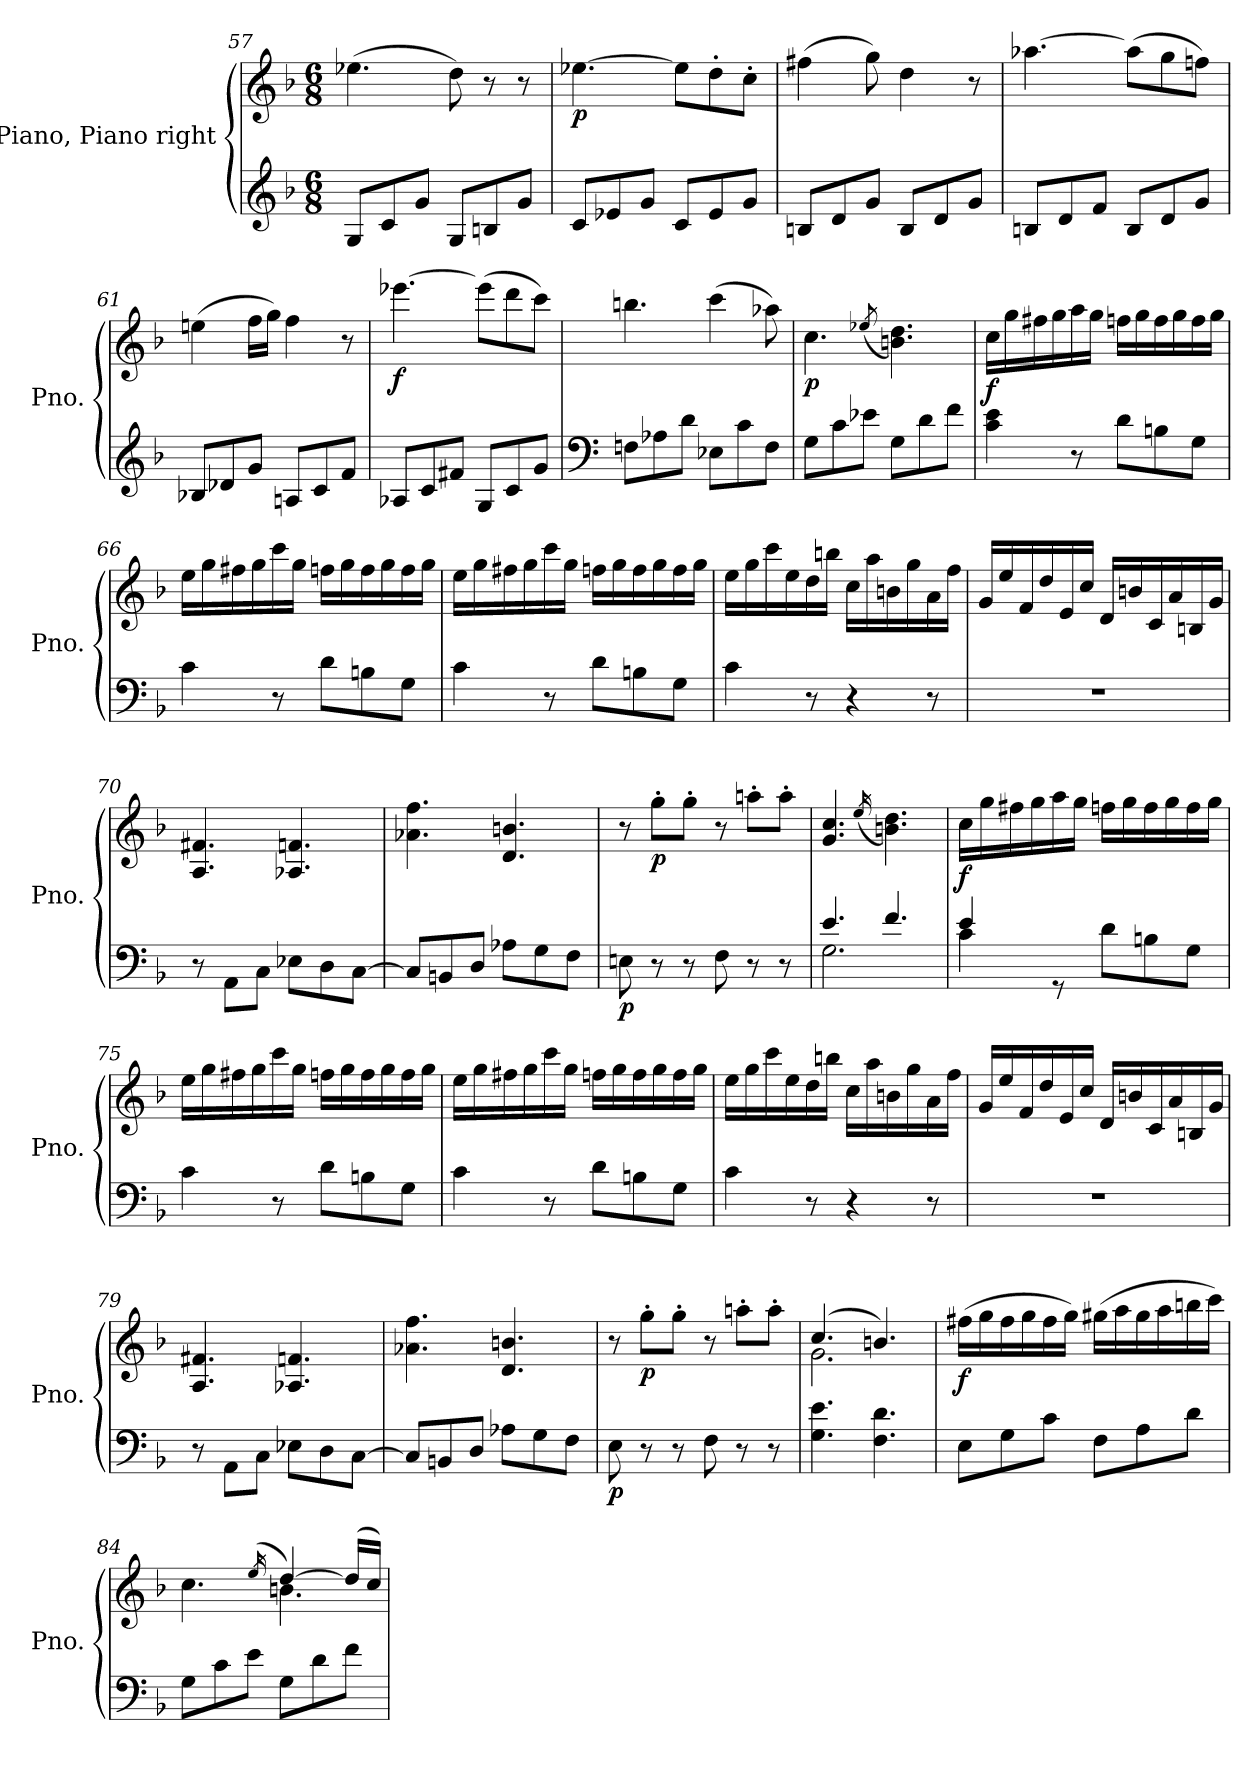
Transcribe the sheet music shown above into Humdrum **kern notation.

**kern	**kern	**dynam
*part1	*part1	*part1
*staff2	*staff1	*staff1/2
*I"Piano, Piano right	*	*
*I'Pno.	*	*
*clefG2	*clefG2	*
*k[b-]	*k[b-]	*
*M6/8	*M6/8	*
=57	=57	=57
8G/L	(>4.ee-X\	.
8c/	.	.
8g/J	.	.
8G/L	8dd\)	.
8Bn/	8r	.
8g/J	8r	.
=58	=58	=58
!	!	!LO:DY:b
8c/L	[4.ee-X\	p
8e-X/	.	.
8g/J	.	.
8c/L	8ee-\L]	.
8e-/	8dd'\	.
8g/J	8cc'\J	.
=59	=59	=59
8Bn/L	(>4ff#X\	.
8d/	.	.
8g/J	8gg\)	.
8B/L	4dd\	.
8d/	.	.
8g/J	8r	.
=60	=60	=60
8Bn/L	[4.aa-X\	.
8d/	.	.
8f/J	.	.
8B/L	(>8aa-\L]	.
8d/	8gg\	.
8g/J	8ffn\J)	.
=61	=61	=61
8B-X/L	(>4een\	.
8d-X/	.	.
8g/J	16ff\LL	.
.	16gg\JJ)	.
8An/L	4ff\	.
8c/	.	.
8f/J	8r	.
=62	=62	=62
!	!	!LO:DY:b
8A-X/L	[4.eee-X\	f
8c/	.	.
8f#X/J	.	.
8G/L	(>8eee-\L]	.
8c/	8ddd\	.
8g/J	8ccc\J)	.
=63	=63	=63
*clefF4	*	*
8Fn\L	4.bbn\	.
8A-X\	.	.
8d\J	.	.
8E-X\L	(>4ccc\	.
8c\	.	.
8F\J	8aa-X\)	.
=64	=64	=64
!	!	!LO:DY:b
8G\L	4.cc\	p
8c\	.	.
8e-X\J	.	.
.	(>8qee-X/	.
8G\L	4.bn\ 4.dd\)	.
8d\	.	.
8f\J	.	.
=65	=65	=65
!	!	!LO:DY:b
4c\ 4e\	16cc\LL	f
.	16gg\	.
.	16ff#X\	.
.	16gg\	.
8r	16aa\	.
.	16gg\JJ	.
8d\L	16ffn\LL	.
.	16gg\	.
8Bn\	16ff\	.
.	16gg\	.
8G\J	16ff\	.
.	16gg\JJ	.
=66	=66	=66
4c\	16ee\LL	.
.	16gg\	.
.	16ff#X\	.
.	16gg\	.
8r	16ccc\	.
.	16gg\JJ	.
8d\L	16ffn\LL	.
.	16gg\	.
8Bn\	16ff\	.
.	16gg\	.
8G\J	16ff\	.
.	16gg\JJ	.
=67	=67	=67
4c\	16ee\LL	.
.	16gg\	.
.	16ff#X\	.
.	16gg\	.
8r	16ccc\	.
.	16gg\JJ	.
8d\L	16ffn\LL	.
.	16gg\	.
8Bn\	16ff\	.
.	16gg\	.
8G\J	16ff\	.
.	16gg\JJ	.
=68	=68	=68
4c\	16ee\LL	.
.	16gg\	.
.	16ccc\	.
.	16ee\	.
8r	16dd\	.
.	16bbn\JJ	.
4r	16cc\LL	.
.	16aa\	.
.	16bn\	.
.	16gg\	.
8r	16a\	.
.	16ff\JJ	.
=69	=69	=69
2.r	16g/LL	.
.	16ee/	.
.	16f/	.
.	16dd/	.
.	16e/	.
.	16cc/JJ	.
.	16d/LL	.
.	16bn/	.
.	16c/	.
.	16a/	.
.	16Bn/	.
.	16g/JJ	.
=70	=70	=70
8r	4.A/ 4.f#X/	.
8AA\L	.	.
8C\J	.	.
8E-X\L	4.A-X/ 4.fn/	.
8D\	.	.
[8C\J	.	.
=71	=71	=71
8C/L]	4.a-X\ 4.ff\	.
8BBn/	.	.
8D/J	.	.
8A-X\L	4.d/ 4.bn/	.
8G\	.	.
8F\J	.	.
=72	=72	=72
!	!	!LO:DY:b=2
8En\	8r	p
!	!	!LO:DY:b
8r	8gg'\L	p
8r	8gg'\J	.
8F\	8r	.
8r	8aan'\L	.
8r	8aa'\J	.
=73	=73	=73
*^	*	*
4.e/	2.G\	4.g/ 4.cc/	.
.	.	(>16qee/	.
4.f/	.	4.bn\ 4.dd\)	.
=74	=74	=74	=74
!	!	!	!LO:DY:b
4e/	4c\	16cc\LL	f
.	.	16gg\	.
.	.	16ff#X\	.
.	.	16gg\	.
8rGG	2ryy	16aa\	.
.	.	16gg\JJ	.
8d\L	.	16ffn\LL	.
.	.	16gg\	.
8Bn\	.	16ff\	.
.	.	16gg\	.
8G\J	.	16ff\	.
.	.	16gg\JJ	.
*v	*v	*	*
=75	=75	=75
4c\	16ee\LL	.
.	16gg\	.
.	16ff#X\	.
.	16gg\	.
8r	16ccc\	.
.	16gg\JJ	.
8d\L	16ffn\LL	.
.	16gg\	.
8Bn\	16ff\	.
.	16gg\	.
8G\J	16ff\	.
.	16gg\JJ	.
=76	=76	=76
4c\	16ee\LL	.
.	16gg\	.
.	16ff#X\	.
.	16gg\	.
8r	16ccc\	.
.	16gg\JJ	.
8d\L	16ffn\LL	.
.	16gg\	.
8Bn\	16ff\	.
.	16gg\	.
8G\J	16ff\	.
.	16gg\JJ	.
=77	=77	=77
4c\	16ee\LL	.
.	16gg\	.
.	16ccc\	.
.	16ee\	.
8r	16dd\	.
.	16bbn\JJ	.
4r	16cc\LL	.
.	16aa\	.
.	16bn\	.
.	16gg\	.
8r	16a\	.
.	16ff\JJ	.
=78	=78	=78
2.r	16g/LL	.
.	16ee/	.
.	16f/	.
.	16dd/	.
.	16e/	.
.	16cc/JJ	.
.	16d/LL	.
.	16bn/	.
.	16c/	.
.	16a/	.
.	16Bn/	.
.	16g/JJ	.
=79	=79	=79
8r	4.A/ 4.f#X/	.
8AA\L	.	.
8C\J	.	.
8E-X\L	4.A-X/ 4.fn/	.
8D\	.	.
[8C\J	.	.
=80	=80	=80
8C/L]	4.a-X\ 4.ff\	.
8BBn/	.	.
8D/J	.	.
8A-X\L	4.d/ 4.bn/	.
8G\	.	.
8F\J	.	.
=81	=81	=81
!	!	!LO:DY:b=2
8E\	8r	p
!	!	!LO:DY:b
8r	8gg'\L	p
8r	8gg'\J	.
8F\	8r	.
8r	8aan'\L	.
8r	8aa'\J	.
=82	=82	=82
*	*^	*
4.G\ 4.e\	(>4.cc/	2.g\	.
4.F\ 4.d\	4.bn/)	.	.
*	*v	*v	*
=83	=83	=83
!	!	!LO:DY:b
8E\L	(>16ff#X\LL	f
.	16gg\	.
8G\	16ff#\	.
.	16gg\	.
8c\J	16ff#\	.
.	16gg\JJ)	.
8F\L	(>16gg#X\LL	.
.	16aa\	.
8A\	16gg#\	.
.	16aa\	.
8d\J	16bbn\	.
.	16ccc\JJ)	.
=84	=84	=84
*	*^	*
8G\L	4.cc\	4.ryy	.
8c\	.	.	.
8e\J	.	.	.
.	(>16qee/	.	.
8G\L	[4dd/)	4.bn\	.
8d\	.	.	.
8f\J	(>16dd/LL]	.	.
.	16cc/JJ)	.	.
*	*v	*v	*
=	=	=
*-	*-	*-
